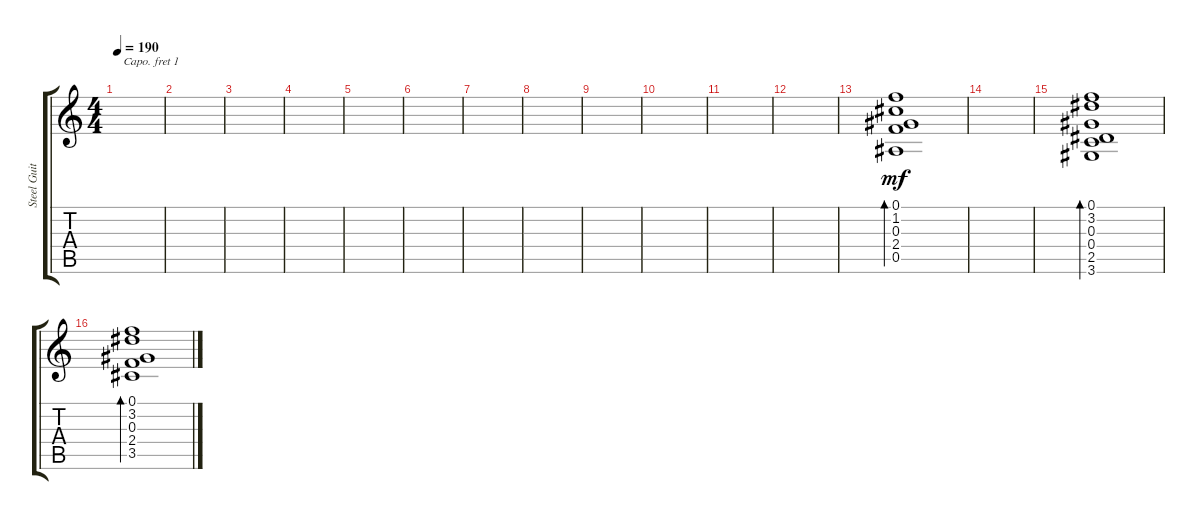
\track ("Steel Guitar" "Steel Guit") {instrument acousticguitarsteel}
\staff {score tabs}
\capo 1
\tuning (E4 B3 G3 D3 A2 E2) {hide}
\ts (4 4)
\tempo 190
\clef g2
\ks c
|
|
|
|
|
|
|
|
|
|
|
|
(0.1 1.2 0.3 2.4 0.5).1{bd 30 dy mf} |
|
(0.1 3.2 0.3 0.4 2.5 3.6).1{bd 30} |
(0.1 3.2 0.3 2.4 3.5).1{bd 30}
